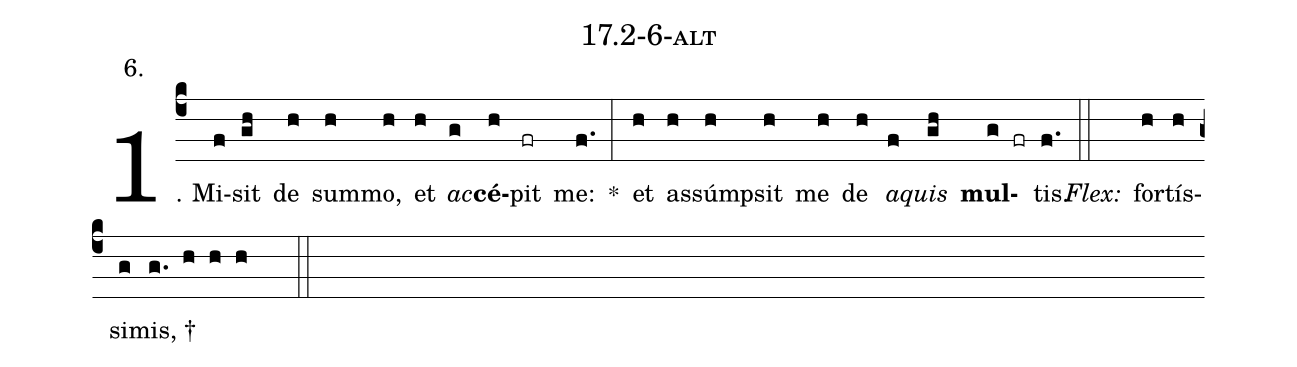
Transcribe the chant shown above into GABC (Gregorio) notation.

name: 17.2-6-alt;
annotation: 6.;
%%
(c4)1. Mi(f)sit(gh) de(h) sum(h)mo,(h) et(h) <i>ac</i>(g)<b>cé</b>(h)pit(fr) me:(f.) *(:) et(h) as(h)súmp(h)sit(h) me(h) de(h) <i>a</i>(f)<i>quis</i>(gh) <b>mul</b>(g fr)tis.(f.) (::)
<i>Flex:</i>()  for(h)tís(h)si(g)mis, †(g. h h h  ::)

%E(h) u(h) o(f) u(gh) a(g) e.(f.) (::)
